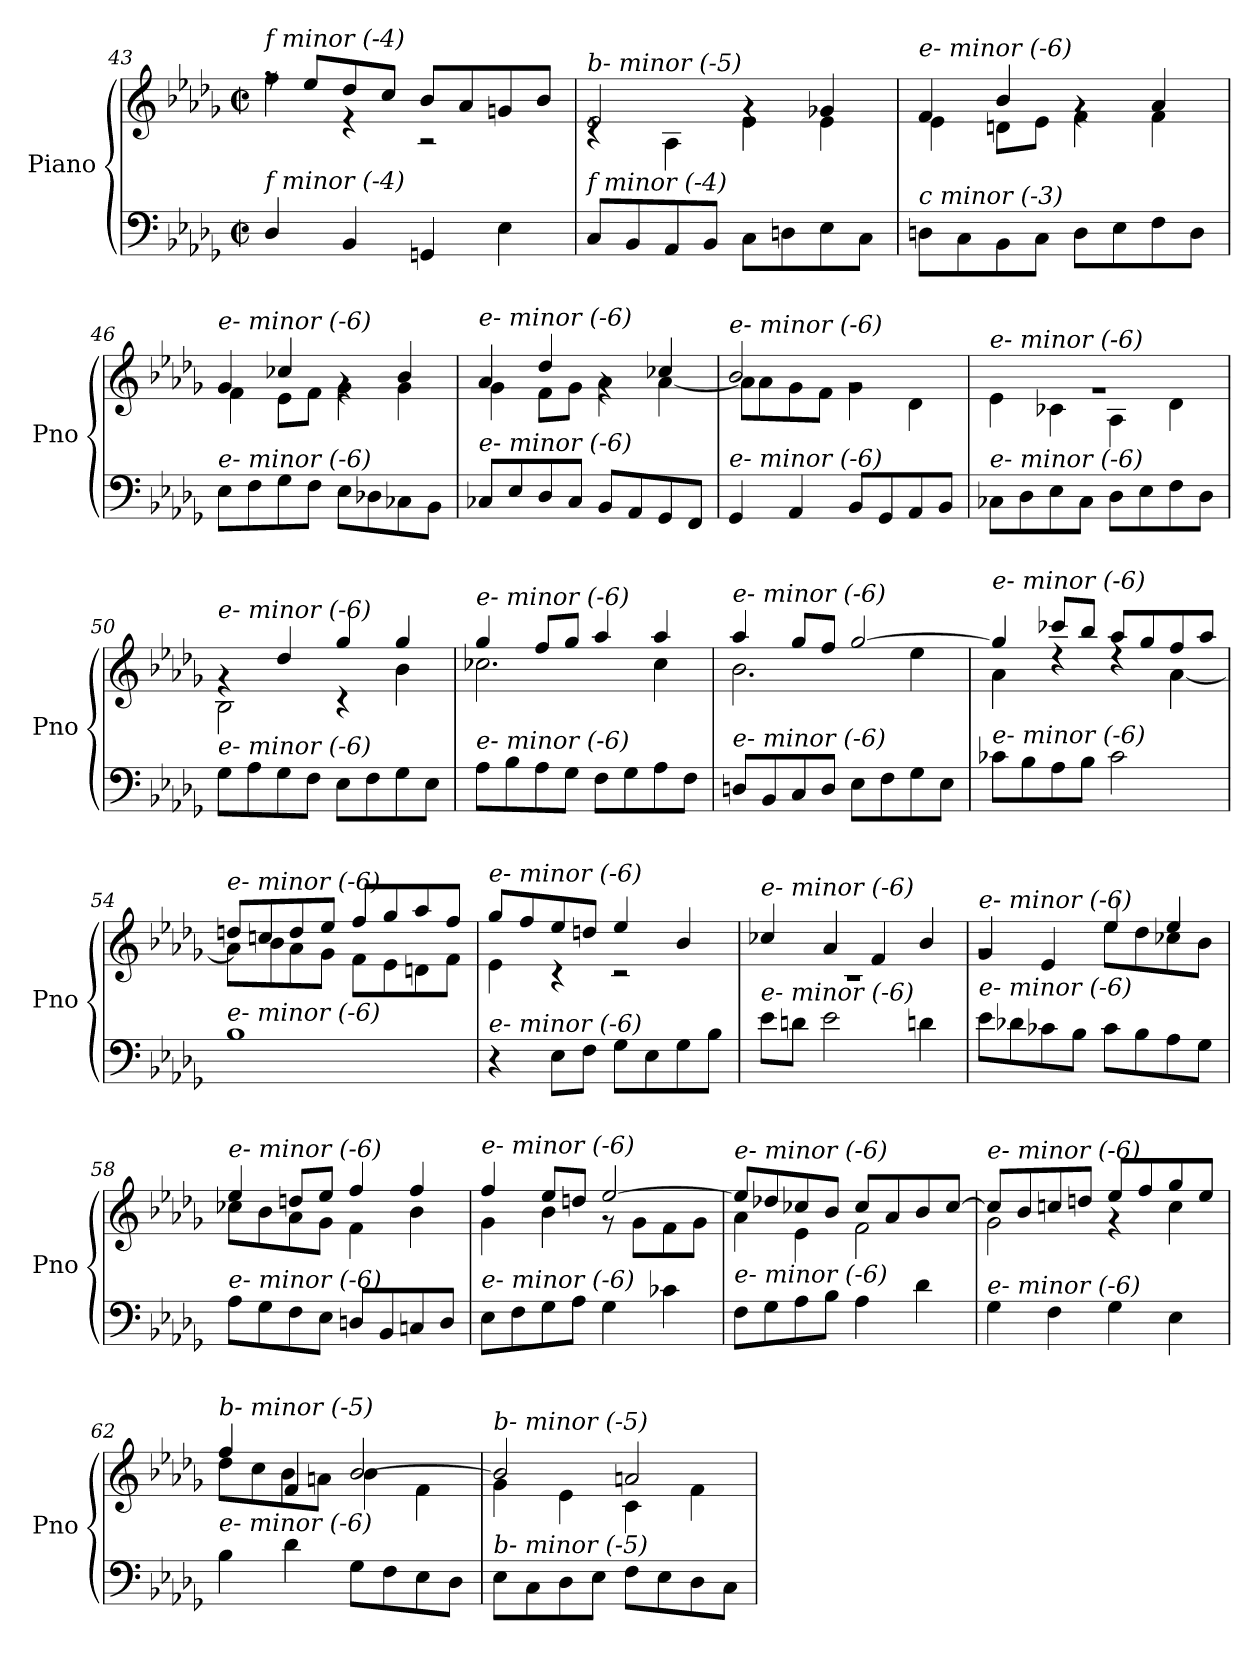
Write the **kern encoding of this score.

**kern	**kern
*part1	*part1
*staff2	*staff1
*I"Piano	*
*I'Pno	*
*clefF4	*clefG2
*k[b-e-a-d-g-]	*k[b-e-a-d-g-]
*M2/2	*M2/2
*met(c|)	*met(c|)
=43	=43
*	*^
!	!LO:TX:i:t=f minor (-4)	!
!LO:TX:i:t=f minor (-4)	!	!
4D-/	8rff	4ff\
.	8ee-/L	.
4BB-/	8dd-/	4r
.	8cc/J	.
4GGn/	8b-/L	2r
.	8a-/	.
4E-\	8gn/	.
.	8b-/J	.
=44	=44	=44
!	!LO:TX:i:t=b- minor (-5)	!
!LO:TX:i:t=f minor (-4)	!	!
8C/L	2e-/	4rc
8BB-/	.	.
8AA-/	.	4A-\
8BB-/J	.	.
8C\L	4rg	4e-\
8Dn\	.	.
8E-\	4g-X/	4e-\
8C\J	.	.
=45	=45	=45
!	!LO:TX:i:t=e- minor (-6)	!
!LO:TX:i:t=c minor (-3)	!	!
8Dn\L	4f/	4e-\
8C\	.	.
8BB-\	4b-/	8dn\L
8C\J	.	8e-\J
8D\L	4rg	4f\
8E-\	.	.
8F\	4a-/	4f\
8D\J	.	.
!!LO:LB:g=z	!!
=46	=46	=46
!	!LO:TX:i:t=e- minor (-6)	!
!LO:TX:i:t=e- minor (-6)	!	!
8E-\L	4g-/	4f\
8F\	.	.
8G-\	4cc-X/	8e-\L
8F\J	.	8f\J
8E-\L	4rg	4g-\
8D-X\	.	.
8C-X\	4b-/	4g-\
8BB-\J	.	.
=47	=47	=47
!	!LO:TX:i:t=e- minor (-6)	!
!LO:TX:i:t=e- minor (-6)	!	!
8C-X/L	4a-/	4g-\
8E-/	.	.
8D-/	4dd-/	8f\L
8C-/J	.	8g-\J
8BB-/L	4rg	4a-\
8AA-/	.	.
8GG-/	4cc-X/	[4a-\
8FF/J	.	.
=48	=48	=48
!	!LO:TX:i:t=e- minor (-6)	!
!LO:TX:i:t=e- minor (-6)	!	!
4GG-/	2b-/	8a-\L]
.	.	8a-\
4AA-/	.	8g-\
.	.	8f\J
8BB-/L	2rg	4g-\
8GG-/	.	.
8AA-/	.	4d-\
8BB-/J	.	.
=49	=49	=49
!	!LO:TX:i:t=e- minor (-6)	!
!LO:TX:i:t=e- minor (-6)	!	!
8C-X\L	1rg	4e-\
8D-\	.	.
8E-\	.	4c-X\
8C-\J	.	.
8D-\L	.	4A-\
8E-\	.	.
8F\	.	4d-\
8D-\J	.	.
=50	=50	=50
!	!LO:TX:i:t=e- minor (-6)	!
!LO:TX:i:t=e- minor (-6)	!	!
8G-\L	4rg	2B-\
8A-\	.	.
8G-\	4dd-/	.
8F\J	.	.
8E-\L	4gg-/	4r
8F\	.	.
8G-\	4gg-/	4b-\
8E-\J	.	.
!!LO:LB:g=z	!!
=51	=51	=51
!	!LO:TX:i:t=e- minor (-6)	!
!LO:TX:i:t=e- minor (-6)	!	!
8A-\L	4gg-/	2.cc-X\
8B-\	.	.
8A-\	8ff/L	.
8G-\J	8gg-/J	.
8F\L	4aa-/	.
8G-\	.	.
8A-\	4aa-/	4cc-\
8F\J	.	.
=52	=52	=52
!	!LO:TX:i:t=e- minor (-6)	!
!LO:TX:i:t=e- minor (-6)	!	!
8Dn/L	4aa-/	2.b-\
8BB-/	.	.
8C/	8gg-/L	.
8D/J	8ff/J	.
8E-\L	[2gg-/	.
8F\	.	.
8G-\	.	4ee-\
8E-\J	.	.
=53	=53	=53
!	!LO:TX:i:t=e- minor (-6)	!
!LO:TX:i:t=e- minor (-6)	!	!
8c-X\L	4gg-/]	4a-\
8B-\	.	.
8A-\	8ccc-X/L	4rdd
8B-\J	8bb-/J	.
2c-\	8aa-/L	4rdd
.	8gg-/	.
.	8ff/	[4a-\
.	8aa-/J	.
=54	=54	=54
!	!LO:TX:i:t=e- minor (-6)	!
!LO:TX:i:t=e- minor (-6)	!	!
1B-	8ddn/L	8a-\L]
.	8ccn/	8b-\
.	8dd/	8a-\
.	8ee-/J	8g-\J
.	8ff/L	8f\L
.	8gg-/	8e-\
.	8aa-/	8dn\
.	8ff/J	8f\J
=55	=55	=55
!	!LO:TX:i:t=e- minor (-6)	!
!LO:TX:i:t=e- minor (-6)	!	!
4r	8gg-/L	4e-\
.	8ff/	.
8E-\L	8ee-/	4r
8F\J	8ddn/J	.
8G-\L	4ee-/	2r
8E-\	.	.
8G-\	4b-/	.
8B-\J	.	.
!!LO:PB:g=z	!!
=56	=56	=56
!	!LO:TX:i:t=e- minor (-6)	!
!LO:TX:i:t=e- minor (-6)	!	!
8e-\L	4cc-X/	1r
8dn\J	.	.
2e-\	4a-/	.
.	4f/	.
4dn\	4b-/	.
=57	=57	=57
!	!LO:TX:i:t=e- minor (-6)	!
!LO:TX:i:t=e- minor (-6)	!	!
8e-\L	4g-/	2rg
8d-X\	.	.
8c-X\	4e-/	.
8B-\J	.	.
8c-\L	4ee-/	8ee-\L
8B-\	.	8dd-\
8A-\	4ee-/	8cc-X\
8G-\J	.	8b-\J
=58	=58	=58
!	!LO:TX:i:t=e- minor (-6)	!
!LO:TX:i:t=e- minor (-6)	!	!
8A-\L	4ee-/	8cc-X\L
8G-\	.	8b-\
8F\	8ddn/L	8a-\
8E-\J	8ee-/J	8g-\J
8Dn/L	4ff/	4f\
8BB-/	.	.
8Cn/	4ff/	4b-\
8D/J	.	.
=59	=59	=59
!	!LO:TX:i:t=e- minor (-6)	!
!LO:TX:i:t=e- minor (-6)	!	!
8E-\L	4ff/	4g-\
8F\	.	.
8G-\	8ee-/L	4b-\
8A-\J	8ddn/J	.
4G-\	[2ee-/	8r
.	.	8g-\L
4c-X\	.	8f\
.	.	8g-\J
=60	=60	=60
!	!LO:TX:i:t=e- minor (-6)	!
!LO:TX:i:t=e- minor (-6)	!	!
8F\L	8ee-/L]	4a-\
8G-\	8dd-X/	.
8A-\	8cc-X/	4e-\
8B-\J	8b-/J	.
4A-\	8cc-/L	2f\
.	8a-/	.
4d-\	8b-/	.
.	[8cc-/J	.
!!LO:LB:g=z	!!
=61	=61	=61
!	!LO:TX:i:t=e- minor (-6)	!
!LO:TX:i:t=e- minor (-6)	!	!
4G-\	8cc-/L]	2g-\
.	8b-/	.
4F\	8ccn/	.
.	8ddn/J	.
4G-\	8ee-/L	4r
.	8ff/	.
4E-\	8gg-/	4cc\
.	8ee-/J	.
=62	=62	=62
!	!LO:TX:i:t=b- minor (-5)	!
!LO:TX:i:t=e- minor (-6)	!	!
4B-\	4ff/	8dd-\L
.	.	8cc\
4d-\	4f/	8b-\
.	.	8an\J
8G-\L	[2b-/	4b-\
8F\	.	.
8E-\	.	4f\
8D-\J	.	.
=63	=63	=63
!	!LO:TX:i:t=b- minor (-5)	!
!LO:TX:i:t=b- minor (-5)	!	!
8E-\L	2b-/]	4g-\
8C\	.	.
8D-\	.	4e-\
8E-\J	.	.
8F\L	2an/	4c\
8E-\	.	.
8D-\	.	4f\
8C\J	.	.
*	*v	*v
=	=
*-	*-
